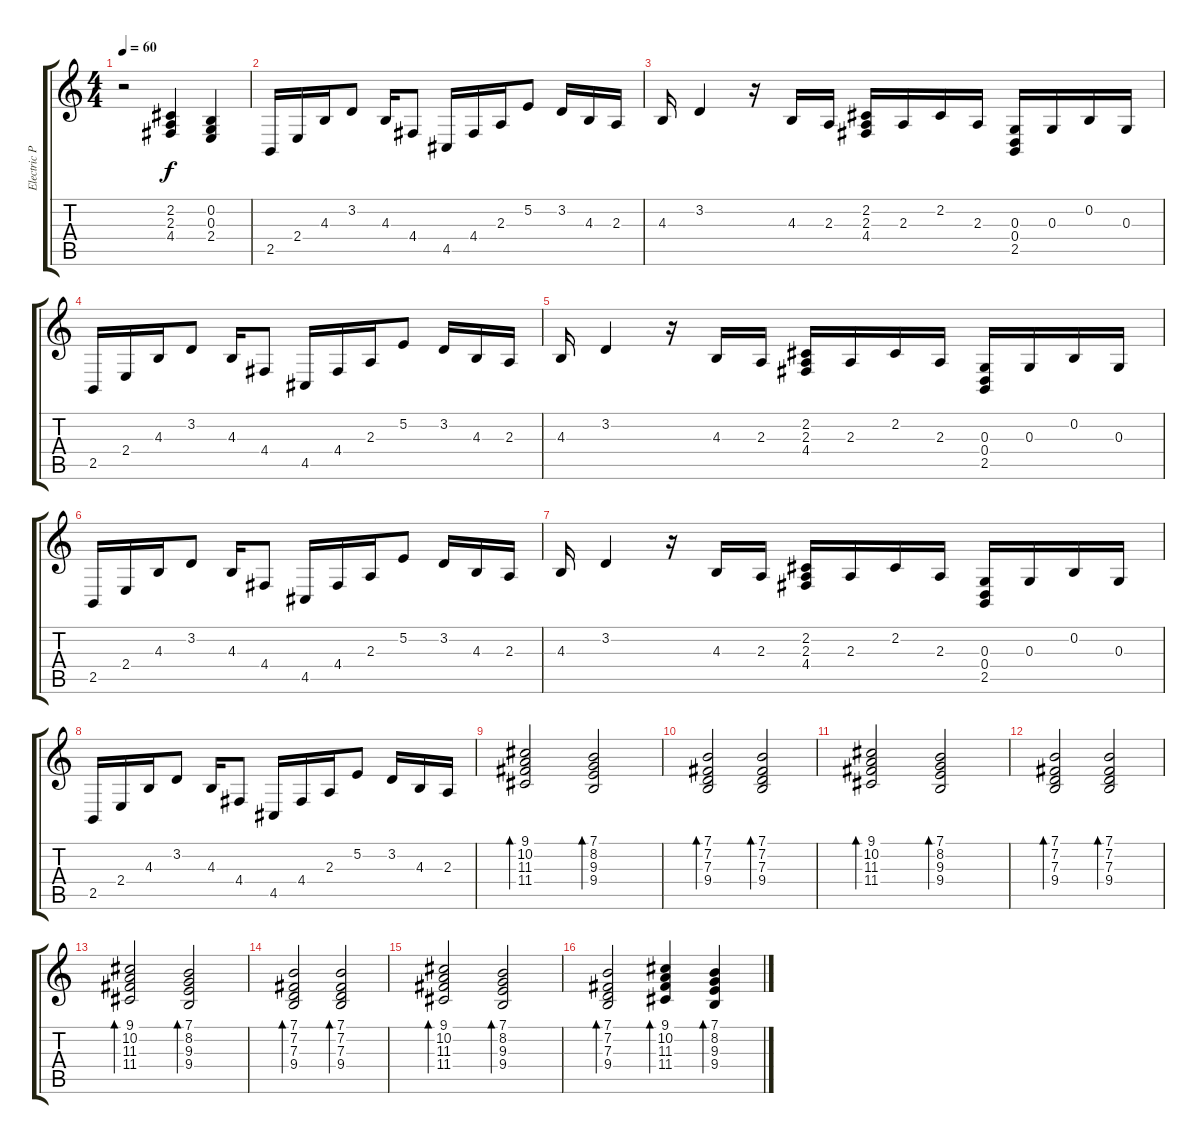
\track ("Electric Piano" "Electric P") {instrument electricpiano1}
\staff {score tabs}
\tuning (E4 B3 G3 D3 A2 E2) {hide}
\ts (4 4)
\tempo 60
\clef g2
\ks c
r.2{dy f instrument electricpiano1} (2.2 2.3 4.4).4 (0.2 0.3 2.4).4 |
2.5.16 2.4.16 4.3.16 3.2.8 4.3.16 4.4.8 4.5.16 4.4.16 2.3.16 5.2.8 3.2.16 4.3.16 2.3.16 |
4.3.16 3.2.4 r.16 4.3.16 2.3.16 (2.2 2.3 4.4).16 2.3.16 2.2.16 2.3.16 (0.3 0.4 2.5).16 0.3.16 0.2.16 0.3.16 |
2.5.16 2.4.16 4.3.16 3.2.8 4.3.16 4.4.8 4.5.16 4.4.16 2.3.16 5.2.8 3.2.16 4.3.16 2.3.16 |
4.3.16 3.2.4 r.16 4.3.16 2.3.16 (2.2 2.3 4.4).16 2.3.16 2.2.16 2.3.16 (0.3 0.4 2.5).16 0.3.16 0.2.16 0.3.16 |
2.5.16 2.4.16 4.3.16 3.2.8 4.3.16 4.4.8 4.5.16 4.4.16 2.3.16 5.2.8 3.2.16 4.3.16 2.3.16 |
4.3.16 3.2.4 r.16 4.3.16 2.3.16 (2.2 2.3 4.4).16 2.3.16 2.2.16 2.3.16 (0.3 0.4 2.5).16 0.3.16 0.2.16 0.3.16 |
2.5.16 2.4.16 4.3.16 3.2.8 4.3.16 4.4.8 4.5.16 4.4.16 2.3.16 5.2.8 3.2.16 4.3.16 2.3.16 |
(9.1 10.2 11.3 11.4).2{bd 60} (7.1 8.2 9.3 9.4).2{bd 60} |
(7.1 7.2 7.3 9.4).2{bd 60} (7.1 7.2 7.3 9.4).2{bd 60} |
(9.1 10.2 11.3 11.4).2{bd 60} (7.1 8.2 9.3 9.4).2{bd 60} |
(7.1 7.2 7.3 9.4).2{bd 60} (7.1 7.2 7.3 9.4).2{bd 60} |
(9.1 10.2 11.3 11.4).2{bd 60} (7.1 8.2 9.3 9.4).2{bd 60} |
(7.1 7.2 7.3 9.4).2{bd 60} (7.1 7.2 7.3 9.4).2{bd 60} |
(9.1 10.2 11.3 11.4).2{bd 60} (7.1 8.2 9.3 9.4).2{bd 60} |
(7.1 7.2 7.3 9.4).2{bd 60} (9.1 10.2 11.3 11.4).4{bd 60} (7.1 8.2 9.3 9.4).4{bd 60}
